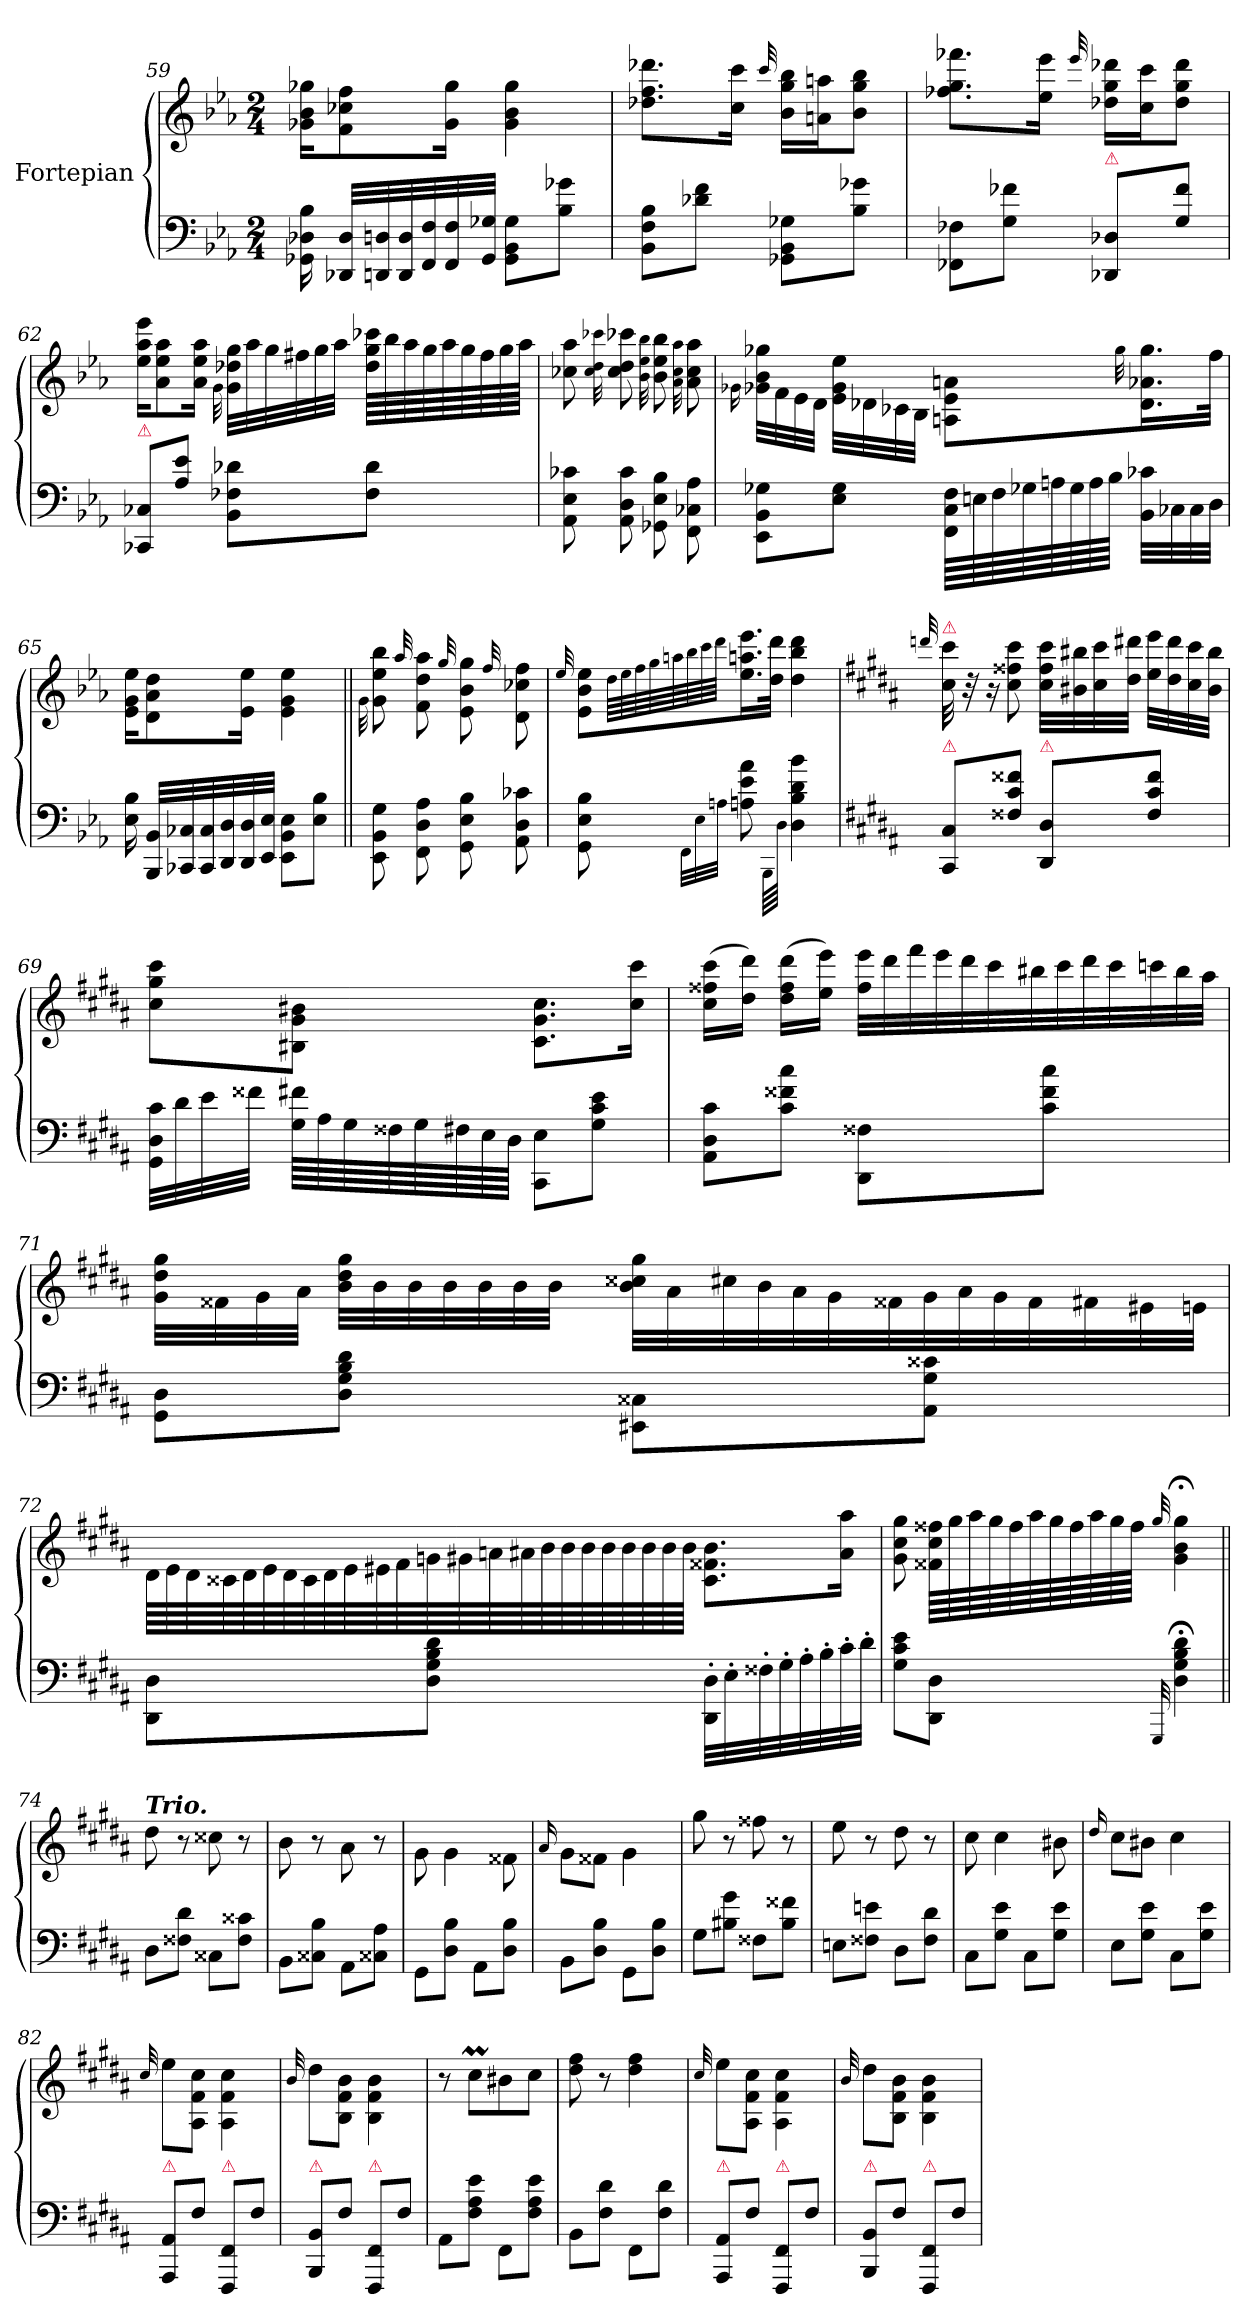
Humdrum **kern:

**kern	**kern
*part1	*part1
*staff2	*staff1
*I"Fortepian	*
*clefF4	*clefG2
*k[b-e-a-]	*k[b-e-a-]
*M2/4	*M2/4
=59	=59
16GG-X\ 16D-X\ 16B-\	16g-X\ 16b-\ 16gg-X\KL
32DD-X/ 32D-/LLL	8f\ 8cc-X\ 8ff\
32DDn/ 32Dn/	.
32DD/ 32D/	.
32FF/ 32F/	.
32FF/ 32F/	16g-\ 16gg-\Jk
32GG-/ 32G-X/JJJ	.
8GG-\ 8BB-\ 8G-\L	4g-\ 4b-\ 4gg-\
8B-\ 8g-X\J	.
=60	=60
8BB-\ 8F\ 8B-\L	8.dd-X\ 8.ff\ 8.ddd-X\L
8d-X\ 8f\J	.
.	16cc\ 16ccc\Jk
.	32qqccc/
8GG-X\ 8BB-\ 8G-X\L	16b-\ 16gg\ 16bb-\LL
.	16an\ 16aan\J
8B-\ 8g-X\J	8b-\ 8gg\ 8bb-\J
=61	=61
8FF-X\ 8F-X\L	8.ff-X\ 8.gg\ 8.fff-X\L
8G\ 8f-X\J	.
.	16ee-\ 16eee-\Jk
.	32qqeee-/
!LO:TX:a:color=crimson:t=⚠	!
8DD-X/ 8D-X/L	16dd-X\ 16gg\ 16ddd-X\LL
.	16cc\ 16ccc\J
8G\ 8f-\J	8dd-\ 8gg\ 8ddd-\J
=62	=62
!LO:TX:a:color=crimson:t=⚠	!
8CC-X/ 8C-X/L	16ee-\ 16aa-\ 16eee-\KL
.	8a-\ 8ee-\ 8aa-\
8A-\ 8e-\J	.
.	16a-\ 16ee-\ 16aa-\Jk
.	32qqg\
*	*Xtuplet
8BB-\ 8F-X\ 8d-X\L	48g\ 48dd-X\ 48gg\LLL
.	48aa-\
.	48gg\
.	48ff#X\
.	48gg\
.	48aa-\JJJ
8F-\ 8d-\J	72dd-\ 72gg\ 72ccc-X\LLLL
.	72bb-\
.	72aa-\
.	72gg\
.	72aa-\
.	72gg\
.	72ff#\
.	72gg\
.	72aa-\JJJJ
=63	=63
8AA-\ 8E-\ 8c-X\	8cc-X\ 8aa-\
.	32qqcc-\ 32qqdd\ 32qqccc-X\
8AA-\ 8D\ 8c-\	8cc-\ 8dd\ 8ccc-X\
.	32qqb-\ 32qqee-\ 32qqbb-\
8GG-X\ 8E-\ 8B-\	8b-\ 8ee-\ 8bb-\
.	32qqa-\ 32qqcc-\ 32qqaa-\
8FF\ 8C-X\ 8A-\	8a-\ 8cc-\ 8aa-\
=64	=64
.	16qqg-X\
8EE-\ 8BB-\ 8G-X\L	32g-X\ 32b-\ 32gg-X\LLL
.	32f\
.	32e-\
.	32d\JJJ
8E-\ 8G-\J	32e-\ 32g-\ 32ee-\LLL
.	32d-X\
.	32c-X\
.	32B-\JJJ
64FF\ 64C\ 64F\LLLL	8An\ 8e-\ 8an\L
64En\	.
64F\	.
64G-X\	.
64An\	.
64G-\	.
64A\	.
64B-\JJJJ	.
.	32qqgg-\
32BB-\ 32c-X\LLL	16.d-\ 16.a-X\ 16.gg-\L
32C-X\	.
32C-\	.
32D\JJJ	32ff\JJk
=65	=65
16E-\ 16B-\	16e-\ 16g\ 16ee-\KL
32BBB-/ 32BB-/LLL	8d\ 8a-\ 8dd\
32CC-X/ 32C-X/	.
32CC-/ 32C-/	.
32DD/ 32D/	.
32DD/ 32D/	16e-\ 16ee-\Jk
32EE-/ 32E-/JJJ	.
8EE-\ 8BB-\ 8E-\L	4e-\ 4g\ 4ee-\
8E-\ 8B-\J	.
=66||	=66||
.	32qqg\
8EE-\ 8BB-\ 8G\	8g\ 8ee-\ 8bb-\
.	32qqaa-/
8FF\ 8D\ 8A-\	8f\ 8dd\ 8aa-\
.	32qqgg/
8GG\ 8E-\ 8B-\	8e-\ 8b-\ 8gg\
.	32qqff/
8AA-\ 8D\ 8c-X\	8d\ 8cc-X\ 8ff\
=67	=67
.	32qqee-/
8GG\ 8E-\ 8B-\	8e-\ 8b-\ 8ee-\L
.	64qqdd\LLLL
.	64qqee-\
.	64qqff\
.	64qqgg\
.	64qqaan\
32qqFF\LLL	64qqbb-\
32qqE-\	64qqccc\
32qqAn\JJJ	64qqddd\JJJJ
8An\ 8e-\ 8a-\	16.ee-\ 16.aan\ 16.eee-\L
.	32dd\ 32ddd\JJk
64qqBBB-\LLLL	.
64qqD\JJJJ	.
4D\ 4B-\ 4d\ 4b-\	4dd\ 4bb-\ 4ddd\
=68	=68
*k[f#c#g#d#a#]	*k[f#c#g#d#a#]
.	32qqdddn/
!	!LO:TX:a:color=crimson:t=⚠
!LO:TX:a:color=crimson:t=⚠	!
8CC#/ 8C#/L	32cc#\ 32ccc#\
.	32r
.	16r
8F##X\ 8c#\ 8f##X\J	8cc#\ 8ff##X\ 8ccc#\
!LO:TX:a:color=crimson:t=⚠	!
8DD#/ 8D#/L	32cc#\ 32ff##\ 32ccc#\LLL
.	32b#X\ 32bb#X\
.	32cc#\ 32ccc#\
.	32dd#\ 32ddd#X\JJJ
8F##\ 8c#\ 8f##\J	32ee\ 32eee\LLL
.	32dd#\ 32ddd#\
.	32cc#\ 32ccc#\
.	32b#\ 32bb#\JJJ
=69	=69
32GG#\ 32D#\ 32c#\LLL	8cc#\ 8gg#\ 8ccc#\L
32d#\	.
32e\	.
32f##X\JJJ	.
64G#\ 64f#X\LLLL	8B#X\ 8g#\ 8b#X\J
64A#\	.
64G#\	.
64F##X\	.
64G#\	.
64F#X\	.
64E\	.
64D#\JJJJ	.
8CC#\ 8E\L	8.c#\ 8.g#\ 8.cc#\L
8G#\ 8c#\ 8e\J	.
.	16cc#\ 16ccc#\Jk
=70	=70
8AA#\ 8D#\ 8c#\L	(>16cc#\ 16ff##X\ 16ccc#\LL
.	16dd#\ 16ddd#\JJ)
8c#\ 8f##X\ 8cc#\J	(>16dd#\ 16ff##\ 16ddd#\LL
.	16ee\ 16eee\JJ)
8DD#\ 8F##X\L	52ff##\ 52eee\LLL
.	52ddd#\
.	52fff#\
.	52eee\
.	52ddd#\
.	52ccc#\
.	52bb#X\
8c#\ 8f##\ 8cc#\J	.
.	52ccc#\
.	52ddd#\
.	52ccc#\
.	52cccn\
.	52bb#\
.	52aa#\JJJ
=71	=71
8GG#\ 8D#\L	32g#\ 32dd#\ 32gg#\LLL
.	32f##X\
.	32g#\
.	32a#\JJJ
8D#\ 8G#\ 8B\ 8d#\J	56b\ 56dd#\ 56gg#\LLL
.	56b\
.	56b\
.	56b\
.	56b\
.	56b\
.	56b\JJJ
8EE#X\ 8C##X\L	56b\ 56cc##X\ 56gg#\LLL
.	56a#\
.	56cc#X\
.	56b\
.	56a#\
.	56g#\
.	56f##X\
8AA#\ 8G#\ 8c##X\J	56g#\
.	56a#\
.	56g#\
.	56f##\
.	56f#X\
.	56e#X\
.	56en\JJJ
=72	=72
8DD#\ 8D#\L	96d#\LLLL
.	96e\
.	96d#\
.	96c##X\
.	96d#\
.	96e\
.	96d#\
.	96c##\
.	96d#\
.	96e\
.	96e#X\
.	96f#\
8D#\ 8G#\ 8B\ 8d#\J	96gn\
.	96g#X\
.	96an\
.	96a#X\
.	96b\
.	96b\
.	96b\
.	96b\
.	96b\
.	96b\
.	96b\
.	96b\JJJJ
32DD#'>\ 32D#'>\LLL	8.c##\ 8.f##X\ 8.b\L
32E'>\	.
32F##X'>\	.
32G#'>\	.
32A#'>\	.
32B'>\	.
32c#'>\	16a#\ 16aa#\Jk
32d#'>\JJJ	.
=73	=73
8G#\ 8c#\ 8e\L	8g#\ 8cc#\ 8gg#\
8DD#\ 8D#\J	88f##X\ 88cc#\ 88ff##X\LLLL
.	88gg#\
.	88aa#\
.	88gg#\
.	88ff##\
.	88aa#\
.	88gg#\
.	88ff##\
.	88aa#\
.	88gg#\
.	88ff##\JJJJ
32qqGGG#/	32qqgg#/
4D#;<\ 4G#;<\ 4B;<\ 4d#;<\	4g#;<\ 4b;<\ 4gg#;<\
=74||	=74||
!	!LO:TX:a:Bi:t=Trio.
8D#\L	8dd#\
8F##X\ 8d#\J	8r
8C##X\L	8cc##X\
8F##\ 8c##X\J	8r
=75	=75
8BB\L	8b\
8C##X\ 8B\J	8r
8AA#\L	8a#\
8C##X\ 8A#\J	8r
=76	=76
8GG#\L	8g#\
8D#\ 8B\J	4g#\
8AA#\L	.
8D#\ 8B\J	8f##X\
=77	=77
.	16qqa#/
8BB\L	8g#\L
8D#\ 8B\J	8f##X\J
8GG#\L	4g#\
8D#\ 8B\J	.
=78	=78
8G#\L	8gg#\
8B#X\ 8g#\J	8r
8F##X\L	8ff##X\
8B#\ 8f##X\J	8r
=79	=79
8En\L	8ee\
8F##X\ 8en\J	8r
8D#\L	8dd#\
8F##\ 8d#\J	8r
=80	=80
8C#\L	8cc#\
8G#\ 8e\J	4cc#\
8C#\L	.
8G#\ 8e\J	8b#X\
=81	=81
.	16qqdd#/
8E\L	8cc#\L
8G#\ 8e\J	8b#X\J
8C#\L	4cc#\
8G#\ 8e\J	.
=82	=82
.	32qqcc#/
!LO:TX:a:color=crimson:t=⚠	!
8AAA#/ 8AA#/L	8ee\L
8F#\J	8A#\ 8f#\ 8cc#\J
!LO:TX:a:color=crimson:t=⚠	!
8FFF#/ 8FF#/L	4A#\ 4f#\ 4cc#\
8F#\J	.
=83	=83
.	32qqb/
!LO:TX:a:color=crimson:t=⚠	!
8BBB/ 8BB/L	8dd#\L
8F#\J	8B\ 8f#\ 8b\J
!LO:TX:a:color=crimson:t=⚠	!
8FFF#/ 8FF#/L	4B\ 4f#\ 4b\
8F#\J	.
=84	=84
8AA#\L	8r
8F#\ 8A#\ 8e\J	8cc#M\L
8FF#\L	8b#X\
8F#\ 8A#\ 8e\J	8cc#\J
=85	=85
8BB\L	8dd#\ 8ff#\
8F#\ 8d#\J	8r
8FF#\L	4dd#\ 4ff#\
8F#\ 8d#\J	.
=86	=86
.	32qqcc#/
!LO:TX:a:color=crimson:t=⚠	!
8AAA#/ 8AA#/L	8ee\L
8F#\J	8A#\ 8f#\ 8cc#\J
!LO:TX:a:color=crimson:t=⚠	!
8FFF#/ 8FF#/L	4A#\ 4f#\ 4cc#\
8F#\J	.
=87	=87
.	32qqb/
!LO:TX:a:color=crimson:t=⚠	!
8BBB/ 8BB/L	8dd#\L
8F#\J	8B\ 8f#\ 8b\J
!LO:TX:a:color=crimson:t=⚠	!
8FFF#/ 8FF#/L	4B\ 4f#\ 4b\
8F#\J	.
=	=
*-	*-
